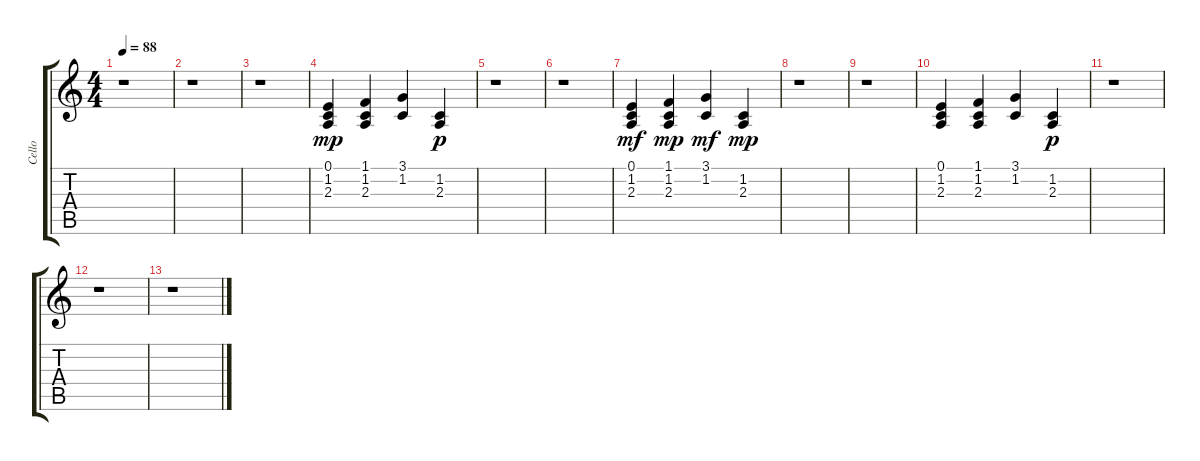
\track ("Cello" "Cello") {instrument cello}
\staff {score tabs}
\tuning (E4 B3 G3 D3 A2 E2) {hide}
\ts (4 4)
\tempo 88
\clef g2
\ks c
r.1{dy mp} |
r.1 |
r.1 |
(0.1 1.2 2.3).4 (1.1 1.2 2.3).4 (3.1 1.2).4 (1.2 2.3).4{dy p} |
r.1 |
r.1 |
(0.1 1.2 2.3).4{dy mf} (1.1 1.2 2.3).4{dy mp} (3.1 1.2).4{dy mf} (1.2 2.3).4{dy mp} |
r.1 |
r.1 |
(0.1 1.2 2.3).4 (1.1 1.2 2.3).4 (3.1 1.2).4 (1.2 2.3).4{dy p} |
r.1 |
r.1 |
r.1
